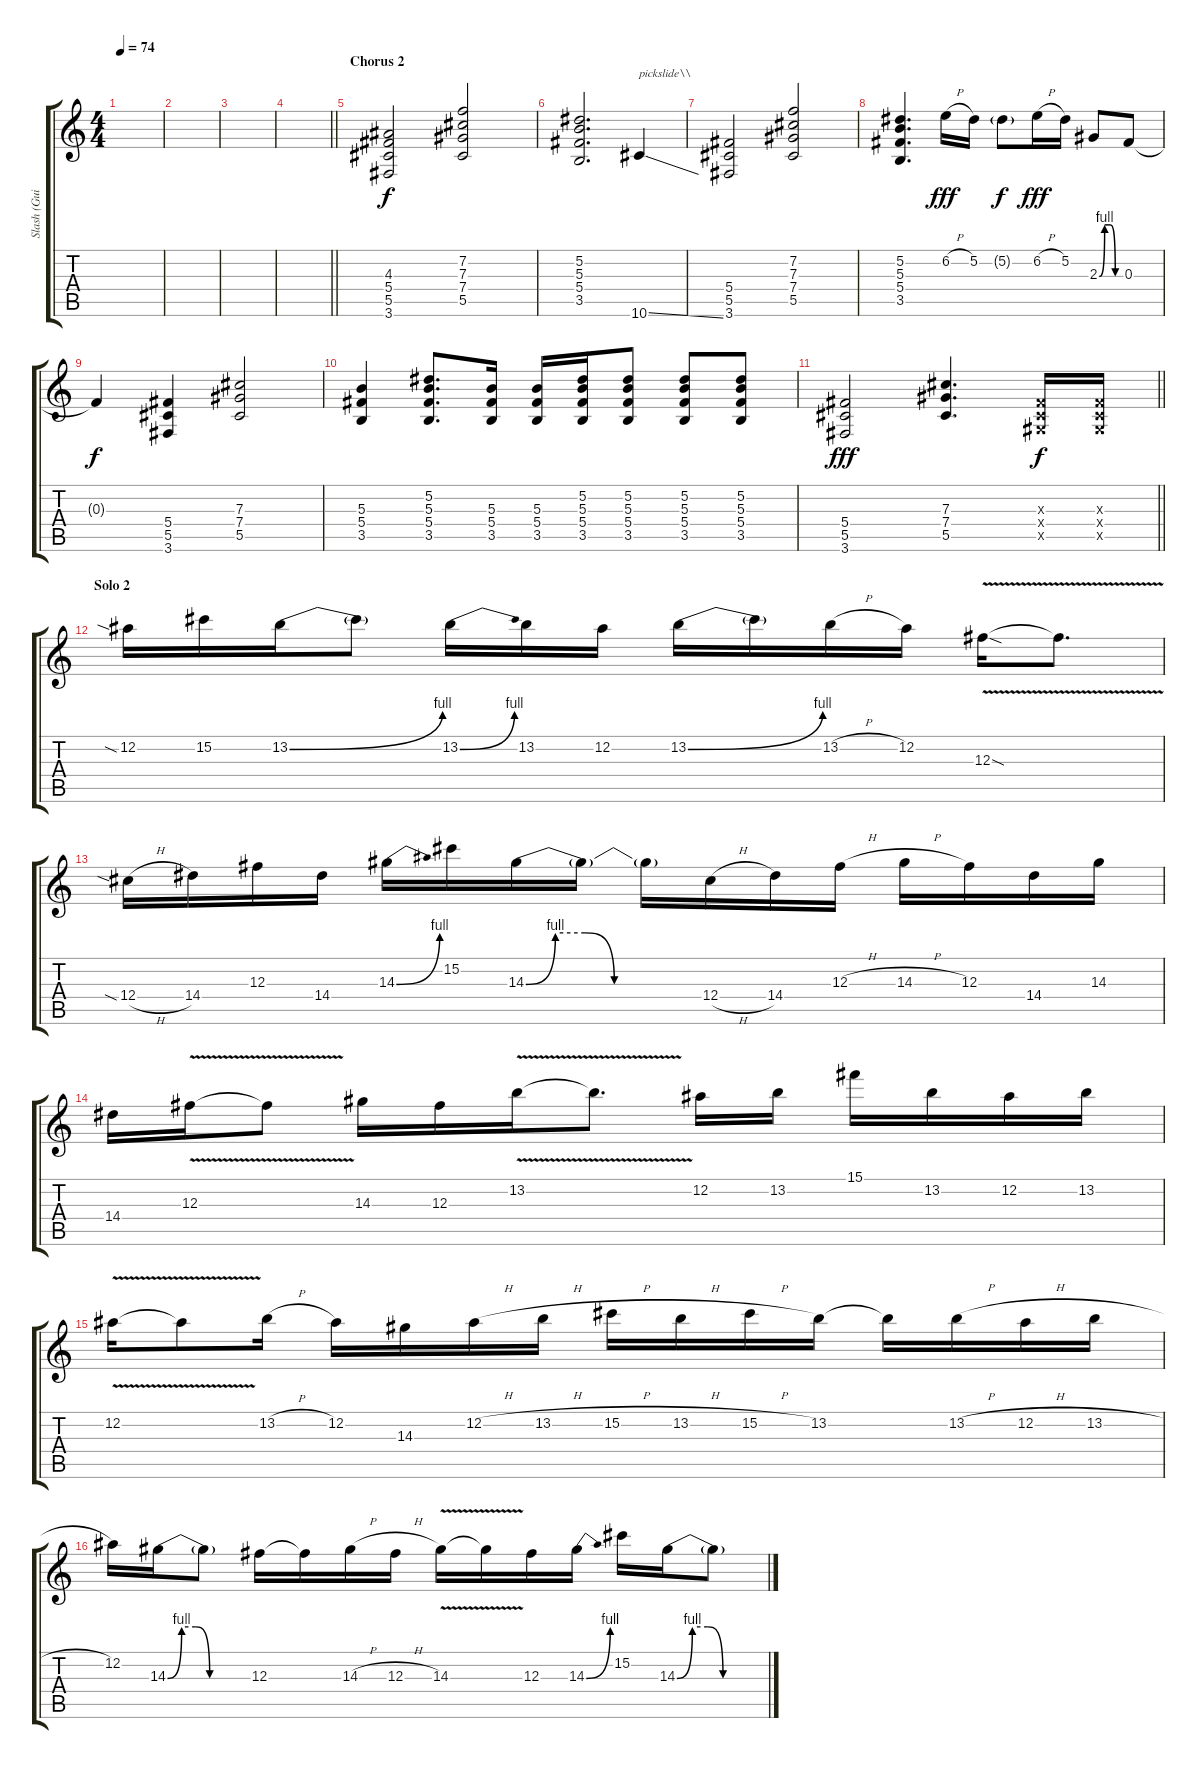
\track ("Slash (Guitar - 6 Strings)" "Slash (Gui") {instrument distortionguitar}
\staff {score tabs}
\tuning (Eb4 Bb3 Gb3 Db3 Ab2 Eb2) {hide}
\ts (4 4)
\tempo 74
\clef g2
\ks c
|
|
|
\barLineRight lightlight
|
\section ("" "Chorus 2")
(4.3 5.4 5.5 3.6).2{balance 16 instrument distortionguitar} (7.2 7.3 7.4 5.5).2 |
(5.2 5.3 5.4 3.5).2{d} 10.6{ss}.4{txt "pickslide\\\\"} |
(5.4 5.5 3.6).2 (7.2 7.3 7.4 5.5).2 |
(5.2 5.3 5.4 3.5).4{d} 6.2{h}.16{dy fff} 5.2.16 5.2{g}.8{dy f} 6.2{h}.16{dy fff} 5.2.16 2.3{be (custom 0 0 15 4 30 4 45 0 60 0)}.8 0.3.8 |
0.3{t}.4{dy f} (5.4 5.5 3.6).4 (7.3 7.4 5.5).2 |
(5.3 5.4 3.5).4 (5.2 5.3 5.4 3.5).8{d} (5.3 5.4 3.5).16 (5.3 5.4 3.5).16 (5.2 5.3 5.4 3.5).16 (5.2 5.3 5.4 3.5).8 (5.2 5.3 5.4 3.5).8 (5.2 5.3 5.4 3.5).8 |
\barLineRight lightlight
(5.4 5.5 3.6).2{dy fff} (7.3 7.4 5.5).4{d} (0.3{x} 0.4{x} 0.5{x}).16{dy f} (0.3{x} 0.4{x} 0.5{x}).16 |
\section ("" "Solo 2")
12.2{sia}.16 15.2.16 13.2{be (bend 0 0 60 4)}.16 13.2{t}.8 13.2{be (bend 0 0 60 4)}.16 13.2.16 12.2.16 13.2{be (bend 0 0 60 4)}.16 13.2{t}.16 13.2{h}.16 12.2.16 12.3{v sod}.16 12.3{t}.8{d} |
12.4{sia h}.16 14.4.16 12.3.16 14.4.16 14.3{be (bend 0 0 60 4)}.16 15.2.16 14.3{be (custom 0 0 10 4 20 4 30 0 60 0)}.16 14.3{t}.16 14.3{t}.16 12.4{h}.16 14.4.16 12.3{h}.16 14.3{h}.16 12.3.16 14.4.16 14.3.16 |
14.4.16 12.3{v}.16 12.3{t}.8 14.3.16 12.3.16 13.2{v}.16 13.2{v t}.8{d} 12.2.16 13.2.16 15.1.16 13.2.16 12.2.16 13.2.16 |
12.2{v}.16 12.2{t}.8 13.2{h}.16 12.2.16 14.3.16 12.2{h}.16 13.2{h}.16 15.2{h}.16 13.2{h}.16 15.2{h}.16 13.2.16 13.2{t}.16 13.2{h}.16 12.2{h}.16 13.2{h}.16 |
12.2.16 14.3{be (custom 0 0 10 4 20 4 30 0 60 0)}.16 14.3{t}.8 12.3.16 12.3{t}.16 14.3{h}.16 12.3{h}.16 14.3{v}.16 14.3{t}.16 12.3.16 14.3{be (bend 0 0 60 4)}.16 15.2.16 14.3{be (custom 0 0 10 4 20 4 30 0 60 0)}.16 14.3{t}.8
